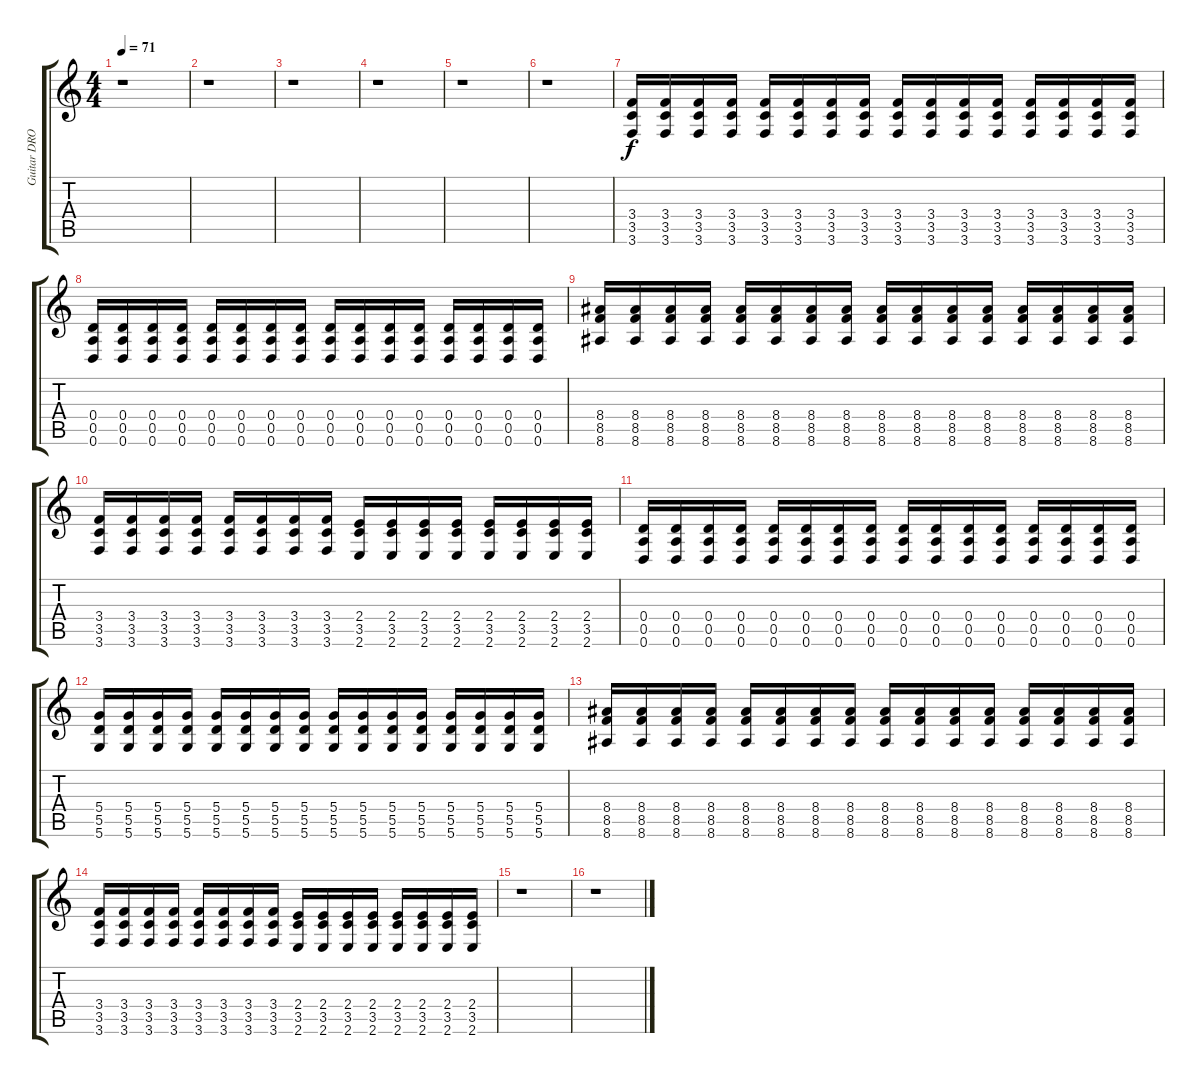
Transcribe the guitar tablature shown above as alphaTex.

\track ("Guitar DROP-D THREE" "Guitar DRO") {instrument distortionguitar}
\staff {score tabs}
\tuning (E4 B3 G3 D3 A2 D2) {hide}
\ts (4 4)
\tempo 71
\clef g2
\ks c
r.1{dy f} |
r.1 |
r.1 |
r.1 |
r.1 |
r.1 |
(3.4 3.5 3.6).16{volume 16 balance 8} (3.4 3.5 3.6).16 (3.4 3.5 3.6).16 (3.4 3.5 3.6).16 (3.4 3.5 3.6).16 (3.4 3.5 3.6).16 (3.4 3.5 3.6).16 (3.4 3.5 3.6).16 (3.4 3.5 3.6).16 (3.4 3.5 3.6).16 (3.4 3.5 3.6).16 (3.4 3.5 3.6).16 (3.4 3.5 3.6).16 (3.4 3.5 3.6).16 (3.4 3.5 3.6).16 (3.4 3.5 3.6).16 |
(0.4 0.5 0.6).16 (0.4 0.5 0.6).16 (0.4 0.5 0.6).16 (0.4 0.5 0.6).16 (0.4 0.5 0.6).16 (0.4 0.5 0.6).16 (0.4 0.5 0.6).16 (0.4 0.5 0.6).16 (0.4 0.5 0.6).16 (0.4 0.5 0.6).16 (0.4 0.5 0.6).16 (0.4 0.5 0.6).16 (0.4 0.5 0.6).16 (0.4 0.5 0.6).16 (0.4 0.5 0.6).16 (0.4 0.5 0.6).16 |
(8.4 8.5 8.6).16 (8.4 8.5 8.6).16 (8.4 8.5 8.6).16 (8.4 8.5 8.6).16 (8.4 8.5 8.6).16 (8.4 8.5 8.6).16 (8.4 8.5 8.6).16 (8.4 8.5 8.6).16 (8.4 8.5 8.6).16 (8.4 8.5 8.6).16 (8.4 8.5 8.6).16 (8.4 8.5 8.6).16 (8.4 8.5 8.6).16 (8.4 8.5 8.6).16 (8.4 8.5 8.6).16 (8.4 8.5 8.6).16 |
(3.4 3.5 3.6).16 (3.4 3.5 3.6).16 (3.4 3.5 3.6).16 (3.4 3.5 3.6).16 (3.4 3.5 3.6).16 (3.4 3.5 3.6).16 (3.4 3.5 3.6).16 (3.4 3.5 3.6).16 (2.4 3.5 2.6).16 (2.4 3.5 2.6).16 (2.4 3.5 2.6).16 (2.4 3.5 2.6).16 (2.4 3.5 2.6).16 (2.4 3.5 2.6).16 (2.4 3.5 2.6).16 (2.4 3.5 2.6).16 |
(0.4 0.5 0.6).16 (0.4 0.5 0.6).16 (0.4 0.5 0.6).16 (0.4 0.5 0.6).16 (0.4 0.5 0.6).16 (0.4 0.5 0.6).16 (0.4 0.5 0.6).16 (0.4 0.5 0.6).16 (0.4 0.5 0.6).16 (0.4 0.5 0.6).16 (0.4 0.5 0.6).16 (0.4 0.5 0.6).16 (0.4 0.5 0.6).16 (0.4 0.5 0.6).16 (0.4 0.5 0.6).16 (0.4 0.5 0.6).16 |
(5.4 5.5 5.6).16 (5.4 5.5 5.6).16 (5.4 5.5 5.6).16 (5.4 5.5 5.6).16 (5.4 5.5 5.6).16 (5.4 5.5 5.6).16 (5.4 5.5 5.6).16 (5.4 5.5 5.6).16 (5.4 5.5 5.6).16 (5.4 5.5 5.6).16 (5.4 5.5 5.6).16 (5.4 5.5 5.6).16 (5.4 5.5 5.6).16 (5.4 5.5 5.6).16 (5.4 5.5 5.6).16 (5.4 5.5 5.6).16 |
(8.4 8.5 8.6).16 (8.4 8.5 8.6).16 (8.4 8.5 8.6).16 (8.4 8.5 8.6).16 (8.4 8.5 8.6).16 (8.4 8.5 8.6).16 (8.4 8.5 8.6).16 (8.4 8.5 8.6).16 (8.4 8.5 8.6).16 (8.4 8.5 8.6).16 (8.4 8.5 8.6).16 (8.4 8.5 8.6).16 (8.4 8.5 8.6).16 (8.4 8.5 8.6).16 (8.4 8.5 8.6).16 (8.4 8.5 8.6).16 |
(3.4 3.5 3.6).16 (3.4 3.5 3.6).16 (3.4 3.5 3.6).16 (3.4 3.5 3.6).16 (3.4 3.5 3.6).16 (3.4 3.5 3.6).16 (3.4 3.5 3.6).16 (3.4 3.5 3.6).16 (2.4 3.5 2.6).16 (2.4 3.5 2.6).16 (2.4 3.5 2.6).16 (2.4 3.5 2.6).16 (2.4 3.5 2.6).16 (2.4 3.5 2.6).16 (2.4 3.5 2.6).16 (2.4 3.5 2.6).16 |
r.1 |
r.1
